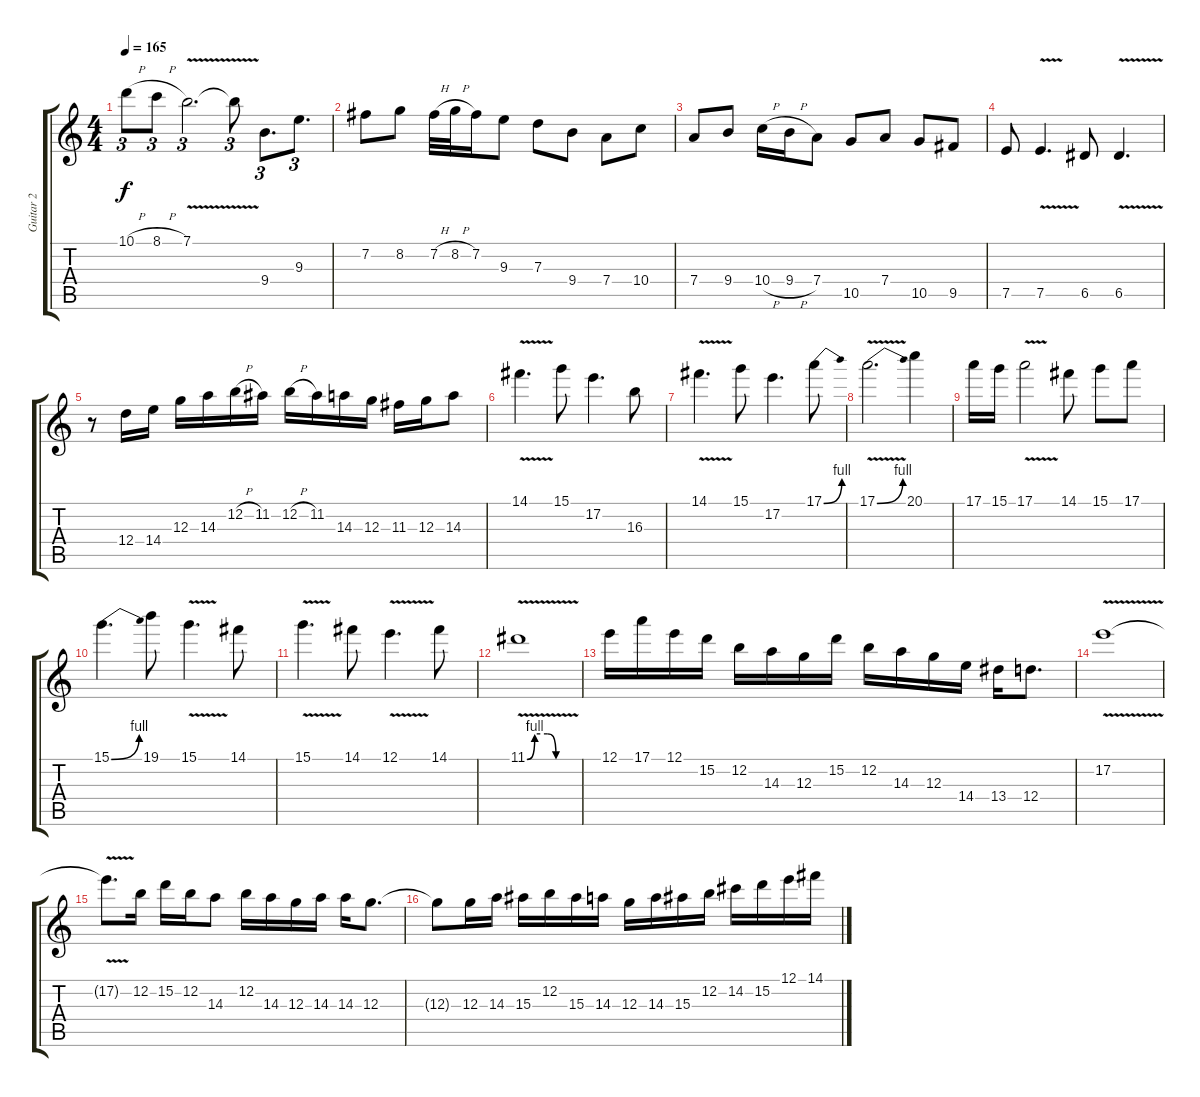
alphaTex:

\track ("Guitar 2" "Guitar 2") {instrument overdrivenguitar}
\staff {score tabs}
\tuning (E4 B3 G3 D3 A2 E2) {hide}
\ts (4 4)
\tempo 165
\clef g2
\ks c
10.1{h}.8{tu (3 2) dy f} 8.1{h}.8{tu (3 2)} 7.1{v}.2{d tu (3 2)} 7.1{t}.8{tu (3 2)} 9.4.8{d tu (3 2)} 9.3.8{d tu (3 2)} |
7.2.8 8.2.8 7.2{h}.32 8.2{h}.32 7.2.16 9.3.8 7.3.8 9.4.8 7.4.8 10.4.8 |
7.4.8 9.4.8 10.4{h}.16 9.4{h}.16 7.4.8 10.5.8 7.4.8 10.5.8 9.5.8 |
7.5.8 7.5{v}.4{d} 6.5.8 6.5{v}.4{d} |
r.8 12.4.16 14.4.16 12.3.16 14.3.16 12.2{h}.16 11.2.16 12.2{h}.16 11.2.16 14.3.16 12.3.16 11.3.16 12.3.16 14.3.8 |
14.1{v}.4{d} 15.1.8 17.2.4{d} 16.3.8 |
14.1{v}.4{d} 15.1.8 17.2.4{d} 17.1{be (bend 0 0 60 4)}.8 |
17.1{be (bend 0 0 60 4) v}.2{d} 20.1.4 |
17.1.16 15.1.16 17.1{v}.2 14.1.8 15.1.8 17.1.8 |
15.1{be (bend 0 0 60 4)}.4{d} 19.1.8 15.1{v}.4{d} 14.1.8 |
15.1{v}.4{d} 14.1.8 12.1{v}.4{d} 14.1.8 |
11.1{be (custom 0 0 9 4 24 4 34 0 60 0) v}.1 |
12.1.16 17.1.16 12.1.16 15.2.16 12.2.16 14.3.16 12.3.16 15.2.16 12.2.16 14.3.16 12.3.16 14.4.16 13.4.16 12.4.8{d} |
17.2{v}.1 |
17.2{t}.8{d} 12.2.16 15.2.16 12.2.16 14.3.8 12.2.16 14.3.16 12.3.16 14.3.16 14.3.16 12.3.8{d} |
12.3{t}.8 12.3.16 14.3.16 15.3.16 12.2.16 15.3.16 14.3.16 12.3.16 14.3.16 15.3.16 12.2.16 14.2.16 15.2.16 12.1.16 14.1.16
